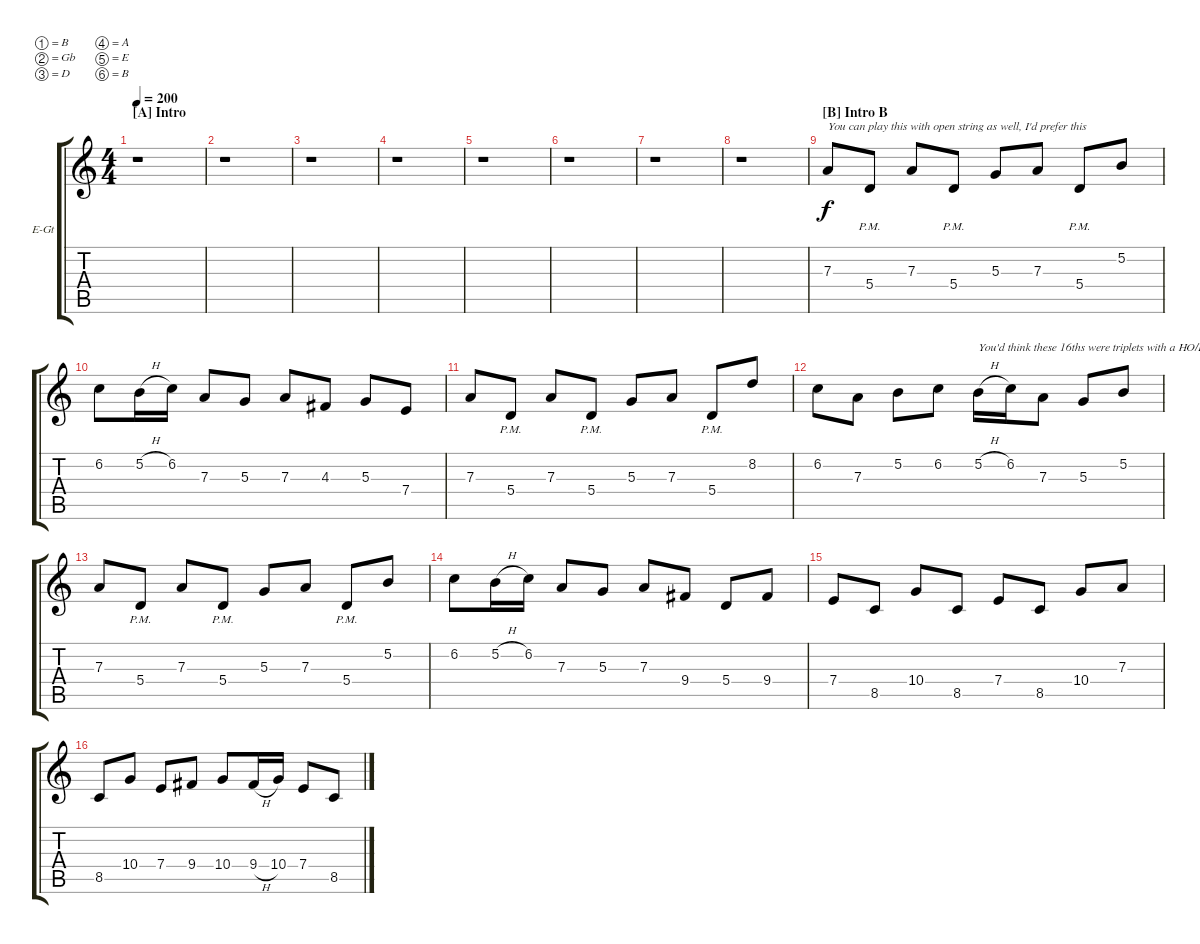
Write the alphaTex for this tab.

\defaultSystemsLayout 4
\bracketExtendMode groupsimilarinstruments
\firstSystemTrackNameOrientation horizontal
\otherSystemsTrackNameOrientation horizontal
\track ("Lead Melody Guitar" "E-Gt") {instrument overdrivenguitar}
\staff {score tabs}
\tuning (B3 Gb3 D3 A2 E2 B1)
\ts (4 4)
\section ("A" "Intro")
\tempo 200
\clef g2
\scale
0.485477
\ks c
r.1{dy f instrument overdrivenguitar} |
\scale
0.257261 r.1 |
\scale
0.257261 r.1 |
\scale
0.333333 r.1 |
\scale
0.333333 r.1 |
\scale
0.333333 r.1 |
\scale
0.333333 r.1 |
\scale
0.333333 r.1 |
\section ("B" "Intro B")
\scale
0.333333 7.3.8{txt "You can play this with open string as well, I'd prefer this"} 5.4{pm}.8 7.3.8 5.4{pm}.8 5.3.8 7.3.8 5.4{pm}.8 5.2.8 |
\scale
0.333333 6.2.8 5.2{h}.16 6.2.16 7.3.8 5.3.8 7.3.8 4.3.8 5.3.8 7.4.8 |
\scale
0.333333 7.3.8 5.4{pm}.8 7.3.8 5.4{pm}.8 5.3.8 7.3.8 5.4{pm}.8 8.2.8 |
\scale
0.333333 6.2.8 7.3.8 5.2.8 6.2.8 5.2{h}.16{txt "You'd think these 16ths were triplets with a HO/PO, somehow they're not."} 6.2.16 7.3.8 5.3.8 5.2.8 |
\scale
0.333333 7.3.8 5.4{pm}.8 7.3.8 5.4{pm}.8 5.3.8 7.3.8 5.4{pm}.8 5.2.8 |
\scale
0.333333 6.2.8 5.2{h}.16 6.2.16 7.3.8 5.3.8 7.3.8 9.4.8 5.4.8 9.4.8 |
\scale
0.333333 7.4.8 8.5.8 10.4.8 8.5.8 7.4.8 8.5.8 10.4.8 7.3.8 |
\scale
0.333333 8.5.8 10.4.8 7.4.8 9.4.8 10.4.8 9.4{h}.16 10.4.16 7.4.8 8.5.8
